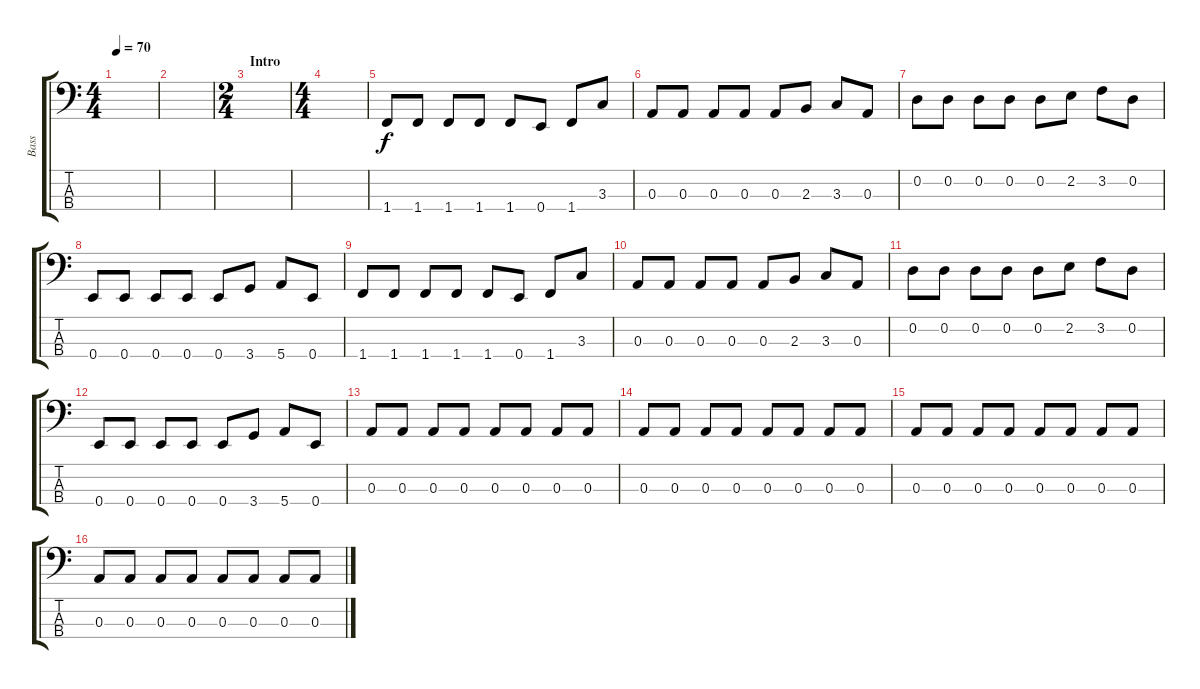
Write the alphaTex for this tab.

\track ("Bass" "Bass") {instrument electricbassfinger}
\staff {score tabs}
\tuning (G2 D2 A1 E1) {hide}
\ts (4 4)
\tempo 70
\clef f4
\ks c
|
|
\ts (2 4)
\section ("" "Intro")
|
\ts (4 4)
|
1.4.8 1.4.8 1.4.8 1.4.8 1.4.8 0.4.8 1.4.8 3.3.8 |
0.3.8 0.3.8 0.3.8 0.3.8 0.3.8 2.3.8 3.3.8 0.3.8 |
0.2.8 0.2.8 0.2.8 0.2.8 0.2.8 2.2.8 3.2.8 0.2.8 |
0.4.8 0.4.8 0.4.8 0.4.8 0.4.8 3.4.8 5.4.8 0.4.8 |
1.4.8 1.4.8 1.4.8 1.4.8 1.4.8 0.4.8 1.4.8 3.3.8 |
0.3.8 0.3.8 0.3.8 0.3.8 0.3.8 2.3.8 3.3.8 0.3.8 |
0.2.8 0.2.8 0.2.8 0.2.8 0.2.8 2.2.8 3.2.8 0.2.8 |
0.4.8 0.4.8 0.4.8 0.4.8 0.4.8 3.4.8 5.4.8 0.4.8 |
0.3.8 0.3.8 0.3.8 0.3.8 0.3.8 0.3.8 0.3.8 0.3.8 |
0.3.8 0.3.8 0.3.8 0.3.8 0.3.8 0.3.8 0.3.8 0.3.8 |
0.3.8 0.3.8 0.3.8 0.3.8 0.3.8 0.3.8 0.3.8 0.3.8 |
0.3.8 0.3.8 0.3.8 0.3.8 0.3.8 0.3.8 0.3.8 0.3.8
